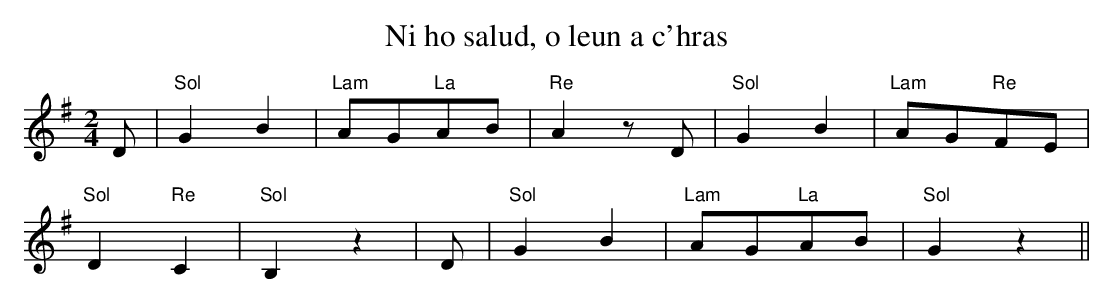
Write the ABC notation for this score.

X:1
T:Ni ho salud, o leun a c'hras
M:2/4
L:1/4
K:G
D/|"Sol"GB|"Lam"A/G/"La"A/B/|"Re"Az/D/|"Sol"GB|"Lam"A/G/"Re"F/E/|
"Sol"D"Re"C|"Sol"B,z|D/|"Sol"GB|"Lam"A/G/"La"A/B/|"Sol"Gz||
